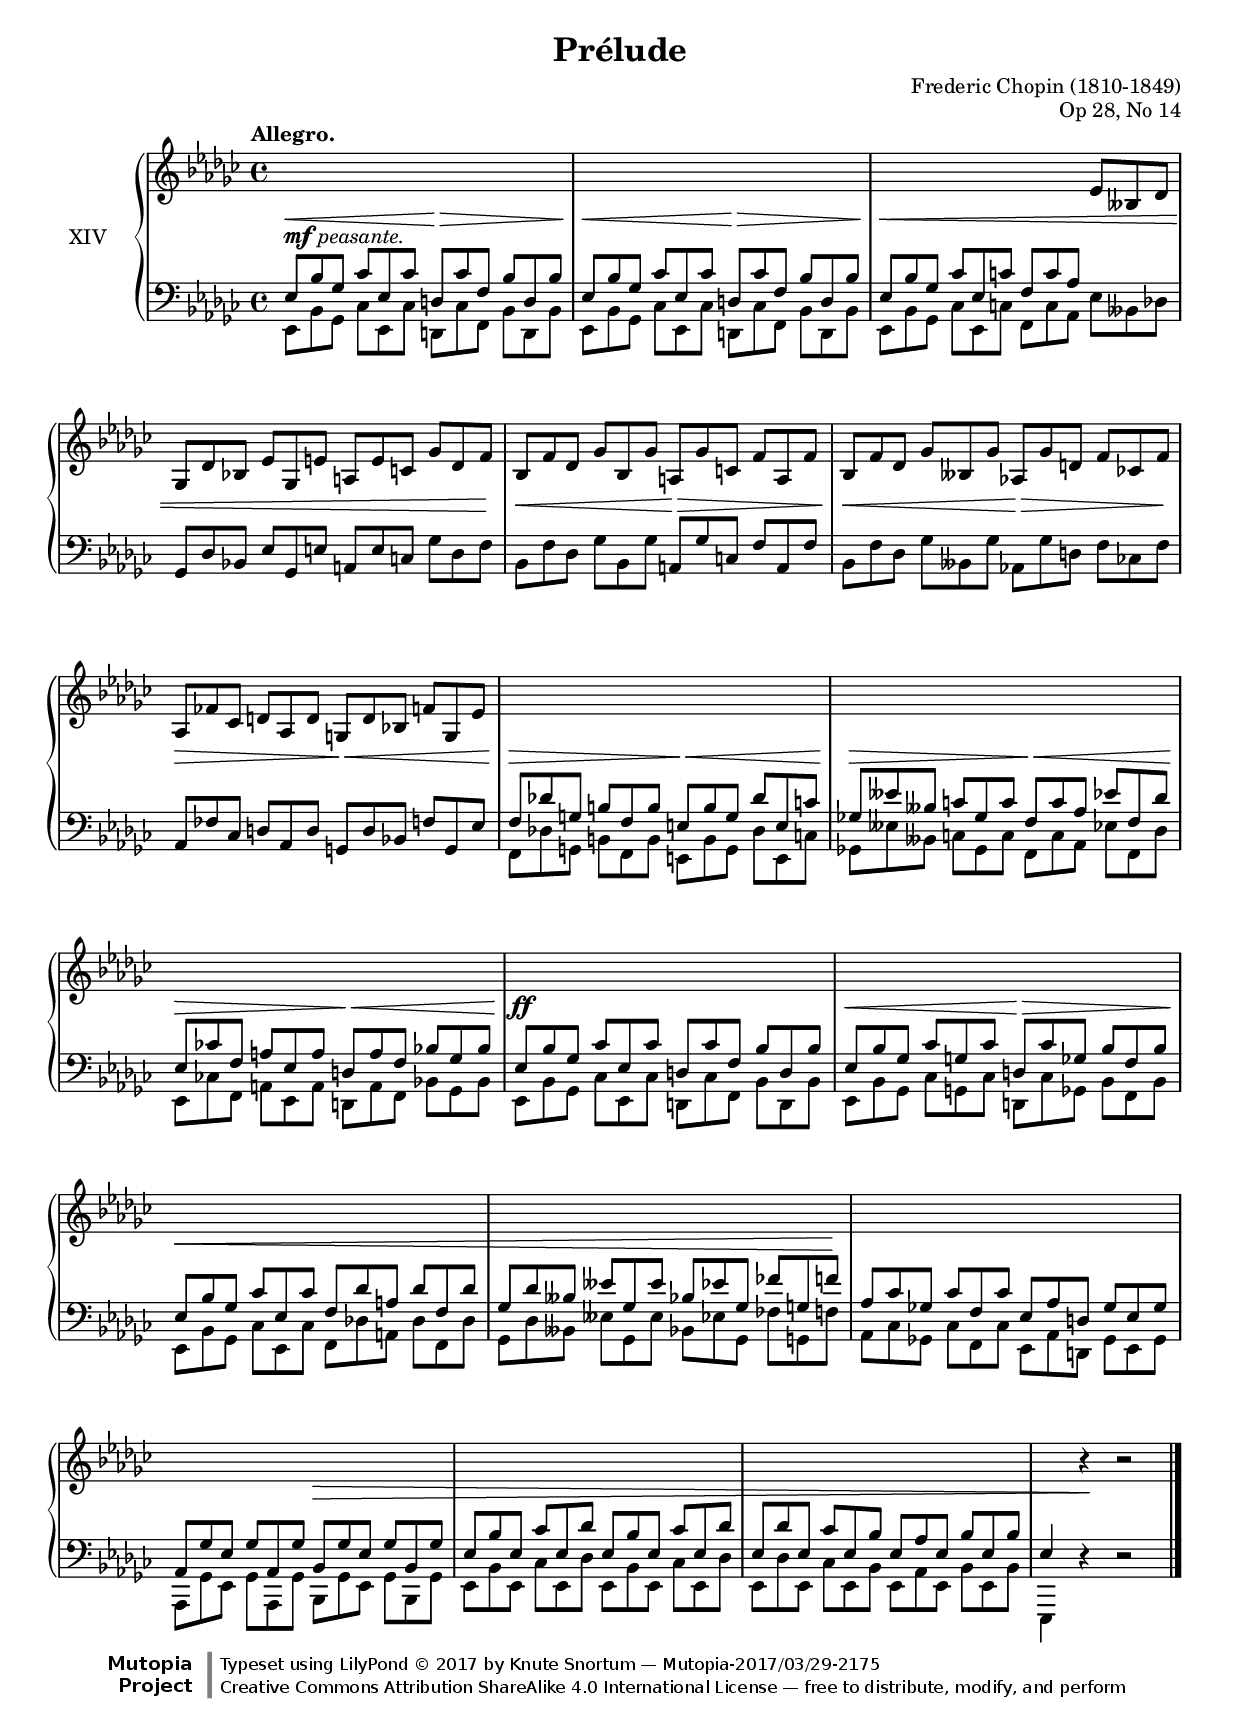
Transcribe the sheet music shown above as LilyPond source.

%...+....1....+....2....+....3....+....4....+....5....+....6....+....7....+....

\version "2.18.2"
\language "english"

\header {
  title = "Prélude"
  composer = "Frederic Chopin (1810-1849)"
  opus = "Op 28, No 14"
  date = "1837"
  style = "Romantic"
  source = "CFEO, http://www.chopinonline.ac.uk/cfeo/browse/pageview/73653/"
  
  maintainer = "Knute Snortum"
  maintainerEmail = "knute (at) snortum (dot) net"
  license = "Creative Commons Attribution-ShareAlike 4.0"
  
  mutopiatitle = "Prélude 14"
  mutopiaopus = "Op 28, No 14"
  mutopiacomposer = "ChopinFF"
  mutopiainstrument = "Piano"

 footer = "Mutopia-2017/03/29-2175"
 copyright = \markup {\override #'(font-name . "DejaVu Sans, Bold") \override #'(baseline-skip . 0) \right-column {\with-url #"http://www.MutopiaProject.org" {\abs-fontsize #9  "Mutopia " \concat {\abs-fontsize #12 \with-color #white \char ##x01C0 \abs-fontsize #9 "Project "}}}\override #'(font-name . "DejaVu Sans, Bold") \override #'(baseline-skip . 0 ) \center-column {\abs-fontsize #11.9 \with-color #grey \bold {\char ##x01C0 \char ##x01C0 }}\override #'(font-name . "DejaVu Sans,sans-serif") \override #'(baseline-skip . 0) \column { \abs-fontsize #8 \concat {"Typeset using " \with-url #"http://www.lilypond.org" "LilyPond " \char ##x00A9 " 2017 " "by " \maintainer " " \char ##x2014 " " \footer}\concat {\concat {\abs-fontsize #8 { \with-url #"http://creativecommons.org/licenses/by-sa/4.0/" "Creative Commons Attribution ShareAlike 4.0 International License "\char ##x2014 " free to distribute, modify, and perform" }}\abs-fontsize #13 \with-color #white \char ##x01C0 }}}
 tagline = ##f
}

staffUp   = \change Staff = "upper"
staffDown = \change Staff = "lower"

global = {
  \key ef \minor
  \time 4/4
  \accidentalStyle piano
  \omit TupletNumber
}

rightHand = \relative {
  \global
  \clef treble
  \set Score.tempoHideNote = ##t
  \tempo "Allegro." 4 = 160
  \voiceOne
  
  \tuplet 3/2 4 {
    \staffDown
    | ef8 bf' gf cf ef, cf' d, cf' f, bf d, bf'
    | ef,8 bf' gf cf ef, cf' d, cf' f, bf d, bf'
    | ef,8 bf' gf cf ef, c' f, c' af \staffUp ef' bff df
    | gf,8 df' bf ef gf, e' a, e' c gf' df f
    
    | bf,8 f' df gf bf, gf' a, gf' c, f a, f'
    | bf,8 f' df gf bff, gf' af, gf' d f cf f
    | af,8 ff' cf d af d g, d' bf f' g, ef'
    \staffDown
    | f,8 df' g, b f b  e, b' g df' e, c'
    | gf8 eff' bff c gf c f, c' af ef' f, df'
    | ef,8 cf' f, a ef a d, a' f bf gf bf
    
    | ef,8 bf' gf cf ef, cf' d, cf' f, bf d, bf'
    | ef,8 bf' gf cf g cf d, cf' gf bf f bf
    | ef,8 bf' gf cf ef, cf' f, df' a df f, df'
    | gf,8 df' bff eff gf, eff' bf ef gf, ff' g, f'
    
    | af,8 cf gf cf f, cf' ef, af d, gf ef gf
    | af,8 gf' ef gf af, gf' bf, gf' ef gf bf, gf'
    | ef8 bf' ef, cf' ef, df' ef, bf' ef, cf' ef, df'
    | ef,8 df' ef, cf' ef, bf' ef, af ef bf' ef, bf'
  }
  | ef,4 \staffUp \oneVoice r r2 |
    
  \bar "|."
}

leftHand = \relative {
  \global
  \clef bass
  \voiceFour

  \tuplet 3/2 4 {
    | ef,8 bf' gf cf ef, cf' d, cf' f, bf d, bf'
    | ef,8 bf' gf cf ef, cf' d, cf' f, bf d, bf'
    | ef,8 bf' gf cf ef, c' f, c' af ef' bff df
    \stemNeutral
    | gf,8 df' bf ef gf, e' a, e' c gf' df f
    
    | bf,8 f' df gf bf, gf' a, gf' c, f a, f'
    | bf,8 f' df gf bff, gf' af, gf' d f cf f
    | af,8 ff' cf d af d g, d' bf f' g, ef'
    \stemDown
    | f,8 df' g, b f b  e, b' g df' e, c'
    | gf8 eff' bff c gf c f, c' af ef' f, df'
    | ef,8 cf' f, a ef a d, a' f bf gf bf
    
    | ef,8 bf' gf cf ef, cf' d, cf' f, bf d, bf'
    | ef,8 bf' gf cf g cf d, cf' gf bf f bf
    | ef,8 bf' gf cf ef, cf' f, df' a df f, df'
    | gf,8 df' bff eff gf, eff' bf ef gf, ff' g, f'
    
    | af,8 cf gf cf f, cf' ef, af d, gf ef gf
    | af,8 gf' ef gf af, gf' bf, gf' ef gf bf, gf'
    | ef8 bf' ef, cf' ef, df' ef, bf' ef, cf' ef, df'
    | ef,8 df' ef, cf' ef, bf' ef, af ef bf' ef, bf'
  }
  | ef,,4 \oneVoice r r2 |
}

dyn = {
  | s2 -\markup { \dynamic "mf" "peasante." } \< s \>
  | s2 \< s \>
  | s1 \<
  | s2 s4. s16 s \!
  
  | s2 \< s \>
  | s2 \< s4. \> s16 s \!
  | s2 \> s\<
  | s2 \> s \< 
  | s2 \> s \<
  | s2 \> s \<
 
  | s1 \ff
  | s2 \< s \>
  | s1 \<
  | s2 s4. s16 s \!
  
  | s1
  | s2 s2\>
  | s1
  | s1
  | s4 s \! s2 |
}

#(set-global-staff-size 18)

\paper {
  ragged-last-bottom = ##f % False after editing is finished
  
  top-margin = 8\mm
  bottom-margin = 6\mm
  system-system-spacing.basic-distance = #19
  
  % #(set-paper-size "letter") % for testing only
}

\score {
  \new PianoStaff <<
    \set PianoStaff.instrumentName = #"XIV"
    \new Staff = "upper" \rightHand
    \new Dynamics \dyn
    \new Staff = "lower" \leftHand
  >>
  \layout {
    \context {
      \Score
      \remove "Bar_number_engraver"
    }
  }
  \midi {
  }
}
